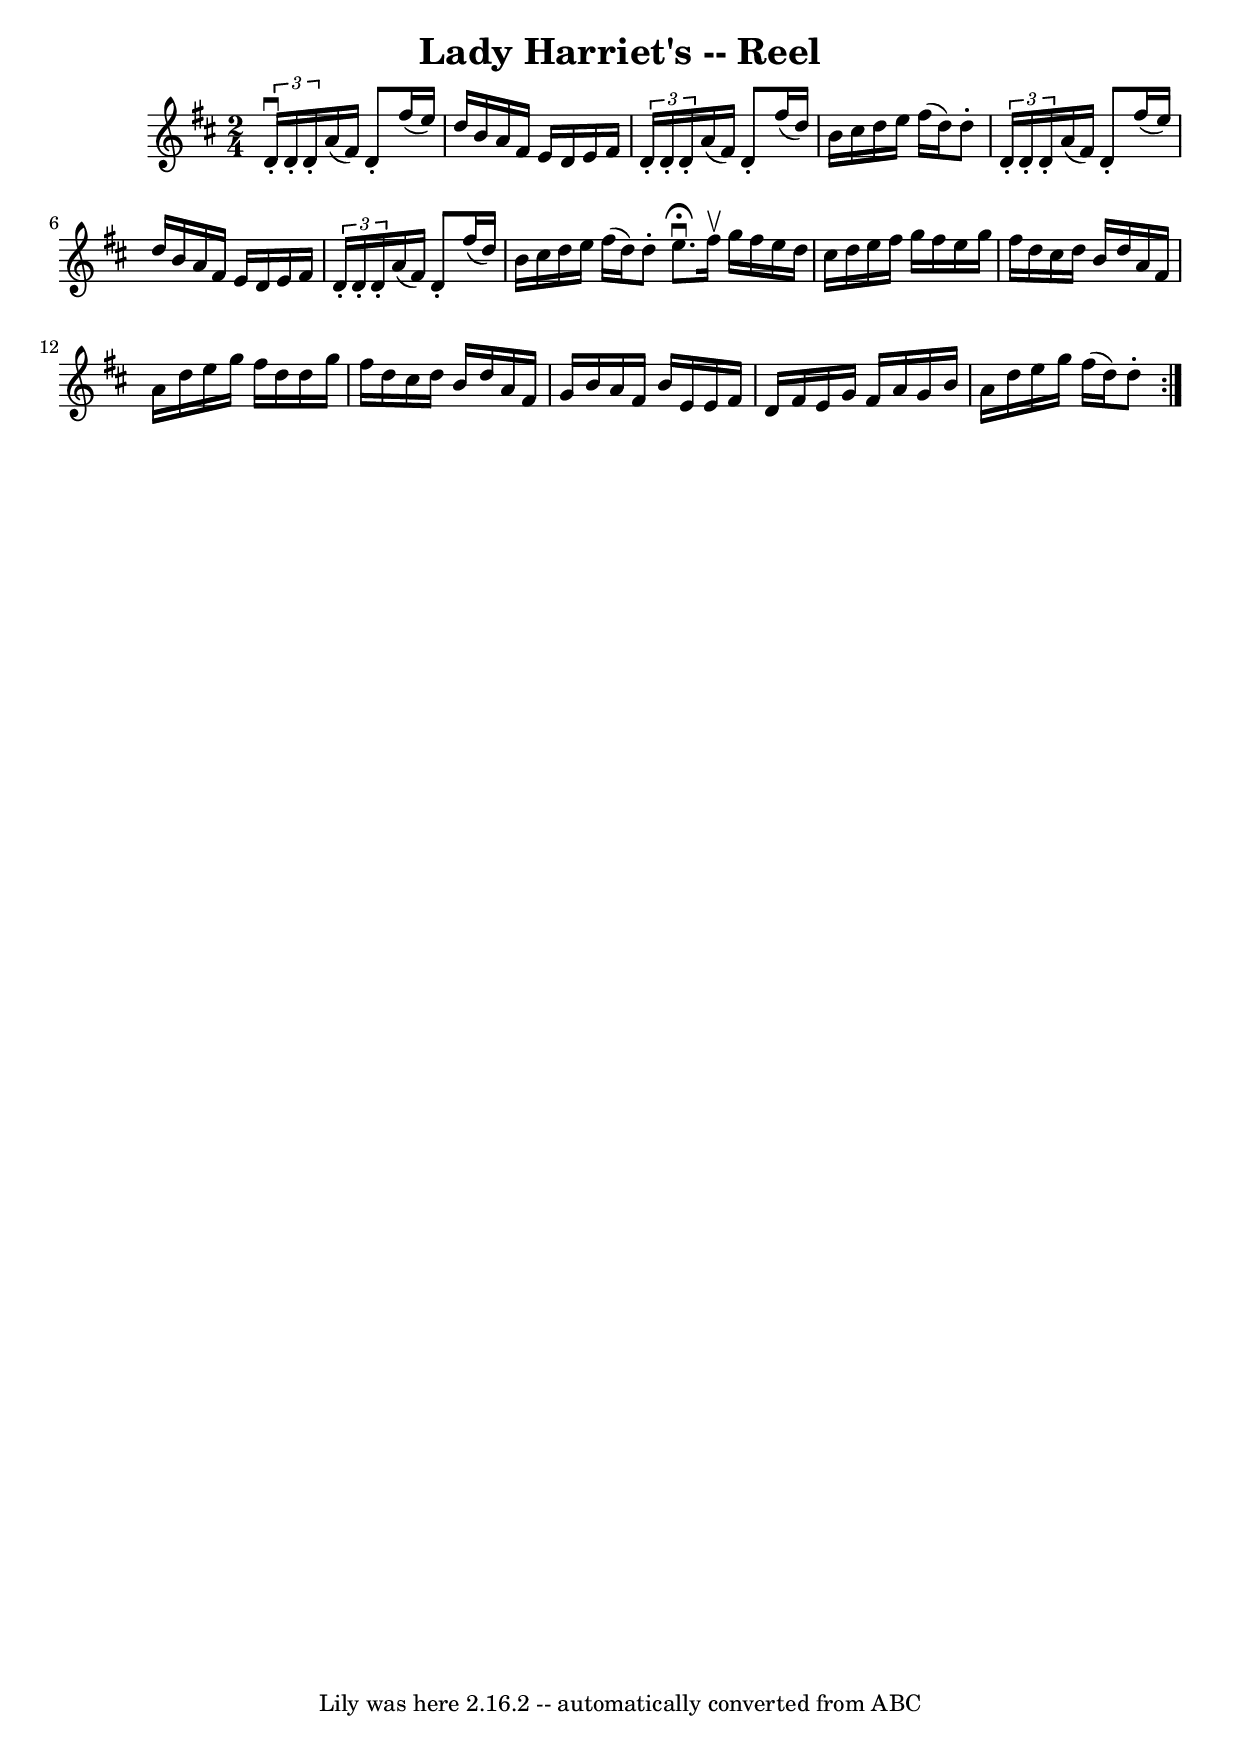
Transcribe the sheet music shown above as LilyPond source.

\version "2.16.2"
\include "Mammoth.ily"
\header {
  %% book = "Ryan's Mammoth Collection"
 crossRefNumber = "1"
 footnotes = "\\\\248"
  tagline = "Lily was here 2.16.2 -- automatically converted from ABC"
  title = "Lady Harriet's -- Reel"

}
voicedefault =  {


  \time 2/4 
  \key d \major
  \times 2/3 { d'16^\downbow-. d'16-. d'16-. 
	     } a'16 (fis'16) d'8-. fis''16 (e''16)    |
 d''16 b'16 a'16 fis'16 e'16 d'16 e'16 fis'16     |
  
  \times 2/3 { d'16-. d'16-. d'16-. 
	     } a'16 (fis'16) d'8-. fis''16 (d''16)    |
 b'16 cis''16 d''16 e''16 fis''16 (d''16) d''8-.    |
  \times 2/3 { d'16-. d'16-. 
	 d'16-.  	     } a'16 (fis'16) d'8-. fis''16 (e''16)    |
 d''16 b'16 a'16 fis'16 e'16 d'16 e'16 fis'16     |
  
  \times 2/3 { d'16-. d'16-. d'16-. 
	     } a'16 (fis'16) d'8-. fis''16 (d''16)    |
 b'16 cis''16 d''16 e''16 fis''16 (d''16) d''8-.   \bar " |."     
  \repeat volta 2 { e''8.^\fermata^\downbow fis''16^\upbow g''16 fis''16 e''16 d''16      |
 cis''16 d''16 e''16 fis''16 g''16 fis''16 e''16 g''16     |
 fis''16 d''16 cis''16 d''16 b'16 d''16 a'16 fis'16     |
 a'16 d''16 e''16 g''16 fis''16 d''16 d''16 g''16     |
 fis''16 d''16 cis''16 d''16 b'16 d''16 a'16 fis'16     |
 g'16 b'16 a'16 fis'16 b'16 e'16 e'16 fis'16     |
 d'16 fis'16 e'16 g'16 fis'16 a'16 g'16 b'16     |
 a'16 d''16 e''16 g''16    
 fis''16 (d''16) d''8-.     
  }   

}

\score{
  <<

    \context Staff="default"
    {
      \voicedefault 
      
    }

  >>
  \layout {
    
  }
  \midi {
  }

}
